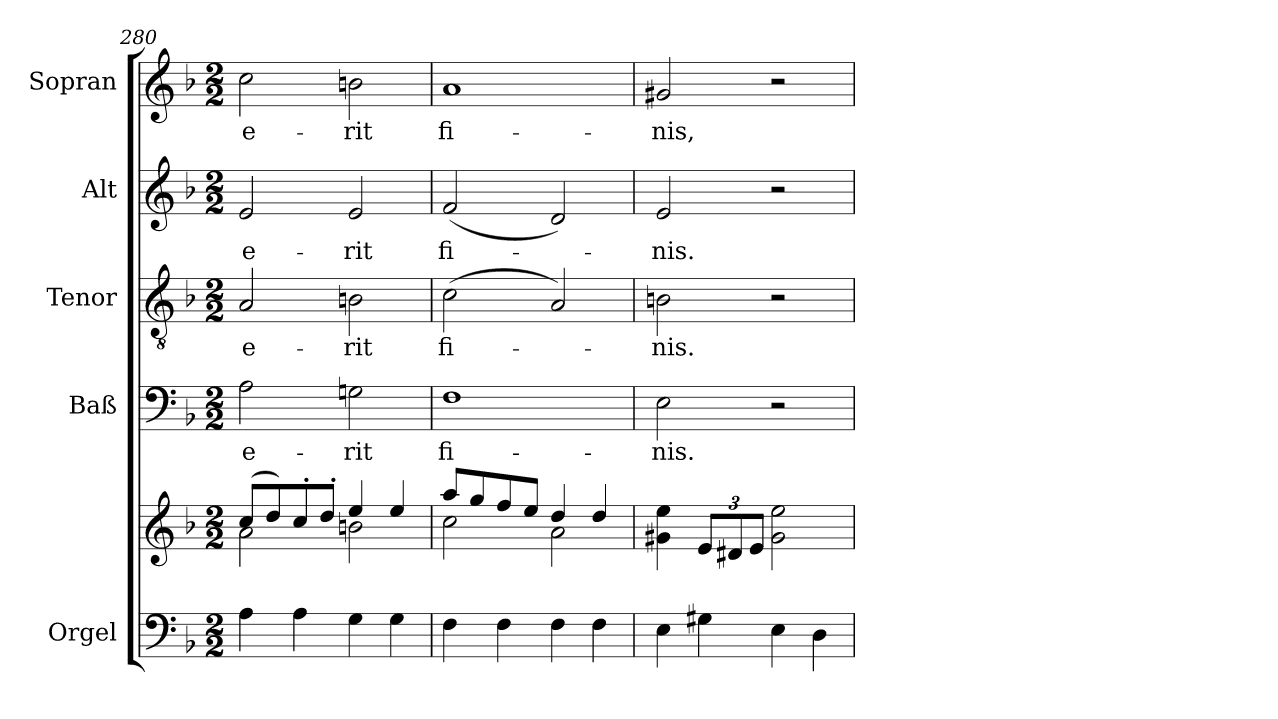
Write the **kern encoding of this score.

**kern	**kern	**kern	**text	**kern	**text	**kern	**text	**kern	**text
*part5	*part5	*part4	*part4	*part3	*part3	*part2	*part2	*part1	*part1
*staff6	*staff5	*staff4	*staff4	*staff3	*staff3	*staff2	*staff2	*staff1	*staff1
*I"Orgel	*	*I"Baß	*	*I"Tenor	*	*I"Alt	*	*I"Sopran	*
*I'Org.	*	*	*	*	*	*	*	*	*
*clefF4	*clefG2	*clefF4	*	*clefGv2	*	*clefG2	*	*clefG2	*
*k[b-]	*k[b-]	*k[b-]	*	*k[b-]	*	*k[b-]	*	*k[b-]	*
*F:	*F:	*F:	*	*F:	*	*F:	*	*F:	*
*M2/2	*M2/2	*M2/2	*	*M2/2	*	*M2/2	*	*M2/2	*
=280	=280	=280	=280	=280	=280	=280	=280	=280	=280
*	*^	*	*	*	*	*	*	*	*
!	!	!	!	!LO:LY:b	!	!LO:LY:b	!	!LO:LY:b	!	!LO:LY:b
4A\	(>8cc/L	2a\	2A\	e-	2A/	e-	2e/	e-	2cc\	e-
.	8dd/)	.	.	.	.	.	.	.	.	.
4A\	8cc'</	.	.	.	.	.	.	.	.	.
.	8dd'</J	.	.	.	.	.	.	.	.	.
!	!	!	!	!LO:LY:b	!	!LO:LY:b	!	!LO:LY:b	!	!LO:LY:b
4G\	4ee/	2bn\	2Gn\	-rit	2Bn\	-rit	2e/	-rit	2bn\	-rit
4G\	4ee/	.	.	.	.	.	.	.	.	.
!!LO:LB:g=z
=281	=281	=281	=281	=281	=281	=281	=281	=281	=281	=281
!	!	!	!	!LO:LY:b	!	!LO:LY:b	!	!LO:LY:b	!	!LO:LY:b
4F\	8aa/L	2cc\	1F	fi-	(>2c\	fi-	(<2f/	fi-	1a	fi-
.	8gg/	.	.	.	.	.	.	.	.	.
4F\	8ff/	.	.	.	.	.	.	.	.	.
.	8ee/J	.	.	.	.	.	.	.	.	.
4F\	4dd/	2a\	.	.	2A/)	.	2d/)	.	.	.
4F\	4dd/	.	.	.	.	.	.	.	.	.
*	*v	*v	*	*	*	*	*	*	*	*
=282	=282	=282	=282	=282	=282	=282	=282	=282	=282
!	!	!	!LO:LY:b	!	!LO:LY:b	!	!LO:LY:b	!	!LO:LY:b
4E\	4g#X\ 4ee\	2E\	-nis.	2Bn\	-nis.	2e/	-nis.	2g#X/	-nis,
*	*Xbrackettup	*	*	*	*	*	*	*	*
4G#X\	12e/L	.	.	.	.	.	.	.	.
.	12d#X/	.	.	.	.	.	.	.	.
.	12e/J	.	.	.	.	.	.	.	.
4E\	2g#\ 2ee\	2r	.	2r	.	2r	.	2r	.
4D\	.	.	.	.	.	.	.	.	.
=	=	=	=	=	=	=	=	=	=
*-	*-	*-	*-	*-	*-	*-	*-	*-	*-
